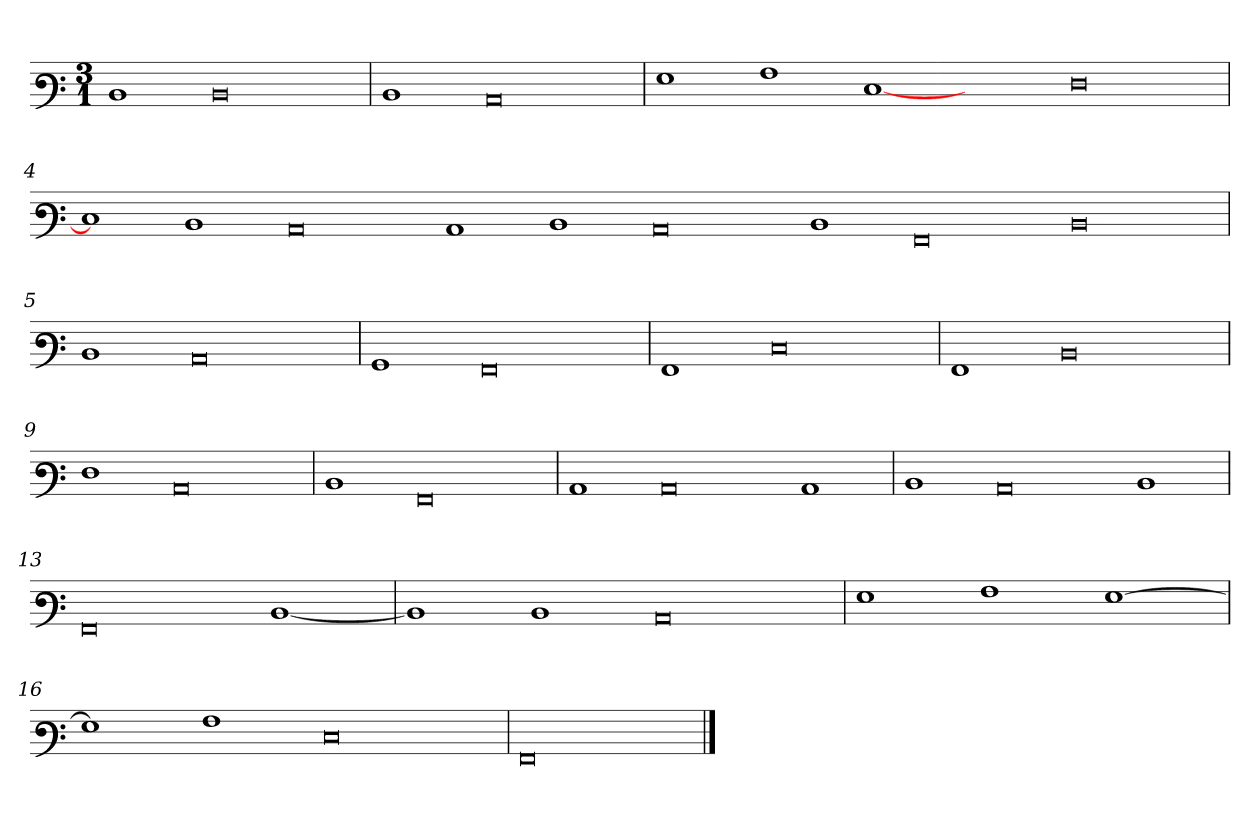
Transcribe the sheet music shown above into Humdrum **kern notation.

**kern
*part1
*staff1
*clefF3
*k[]
*M3/1
=1
1D
0D
=2
1D
0C
=3
1G
1A
[1E
1ryy
0F
=4
1E]
1D
0C
1C
1D
0C
1D
0AA
0D
=5
1D
0C
=6
1BB
0AA
=7
1AA
0E
=8
1AA
0D
=9
1F
0C
=10
1D
0AA
=11
1C
0C
1C
=12
1D
0C
1D
=13
0AA
[1D
=14
1D]
1D
0C
=15
1G
1A
[1G
=16
1G]
1A
0E
=17
0AA
==
*-
